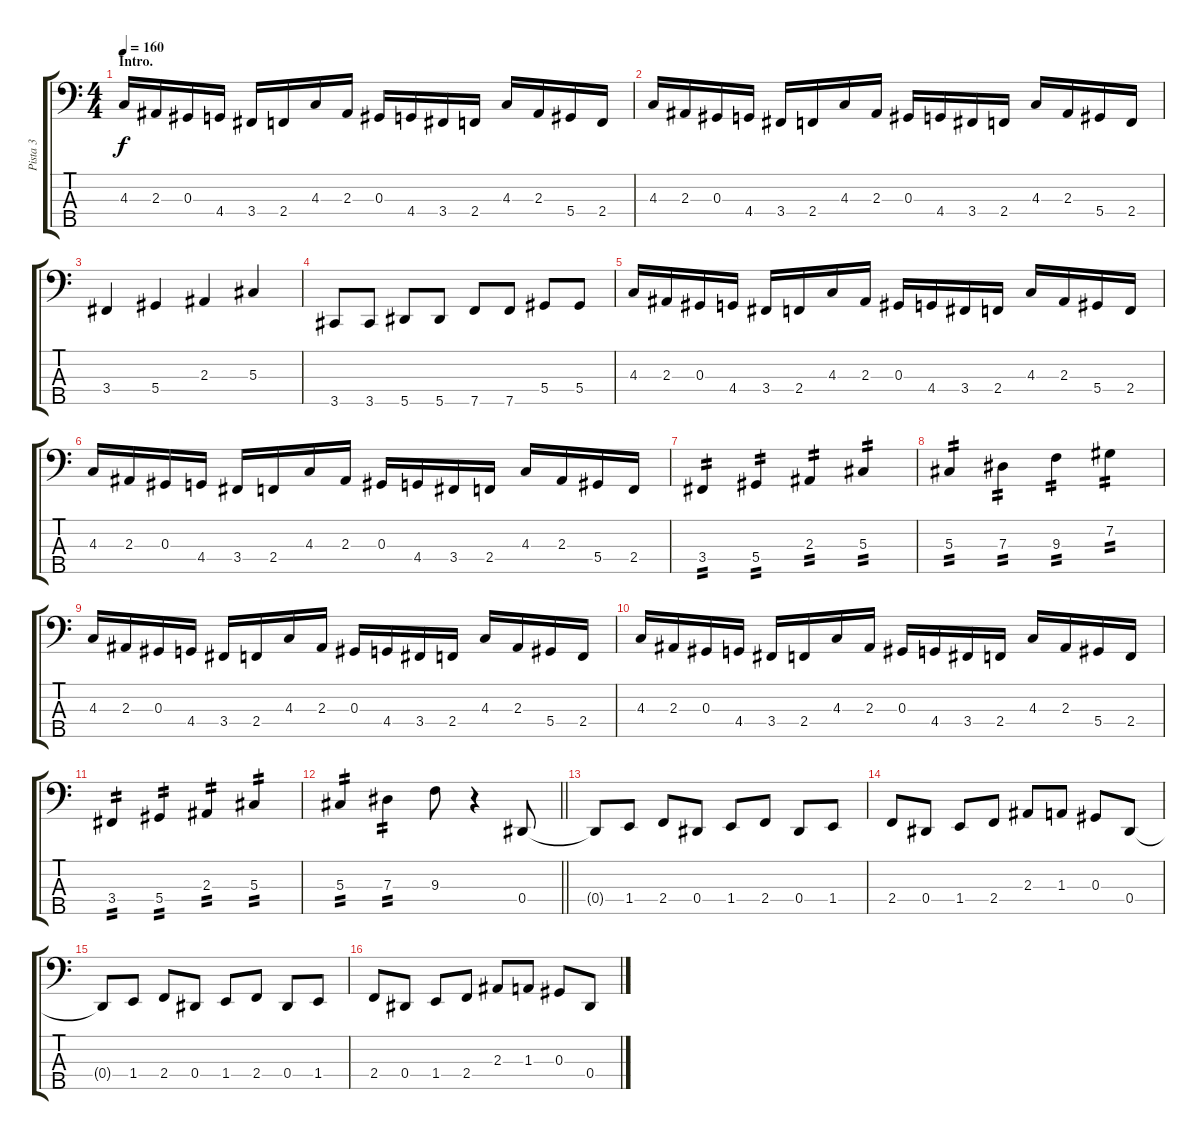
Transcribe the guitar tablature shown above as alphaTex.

\track ("Pista 3" "Pista 3") {instrument electricbassfinger}
\staff {score tabs}
\tuning (Gb2 Db2 Ab1 Eb1 Bb0) {hide}
\ts (4 4)
\section ("" "Intro.")
\tempo 160
\clef f4
\ks c
4.3.16{dy f instrument electricbassfinger} 2.3.16 0.3.16 4.4.16 3.4.16 2.4.16 4.3.16 2.3.16 0.3.16 4.4.16 3.4.16 2.4.16 4.3.16 2.3.16 5.4.16 2.4.16 |
4.3.16 2.3.16 0.3.16 4.4.16 3.4.16 2.4.16 4.3.16 2.3.16 0.3.16 4.4.16 3.4.16 2.4.16 4.3.16 2.3.16 5.4.16 2.4.16 |
3.4.4 5.4.4 2.3.4 5.3.4 |
3.5.8 3.5.8 5.5.8 5.5.8 7.5.8 7.5.8 5.4.8 5.4.8 |
4.3.16 2.3.16 0.3.16 4.4.16 3.4.16 2.4.16 4.3.16 2.3.16 0.3.16 4.4.16 3.4.16 2.4.16 4.3.16 2.3.16 5.4.16 2.4.16 |
4.3.16 2.3.16 0.3.16 4.4.16 3.4.16 2.4.16 4.3.16 2.3.16 0.3.16 4.4.16 3.4.16 2.4.16 4.3.16 2.3.16 5.4.16 2.4.16 |
3.4.4{tp 2} 5.4.4{tp 2} 2.3.4{tp 2} 5.3.4{tp 2} |
5.3.4{tp 2} 7.3.4{tp 2} 9.3.4{tp 2} 7.2.4{tp 2} |
4.3.16 2.3.16 0.3.16 4.4.16 3.4.16 2.4.16 4.3.16 2.3.16 0.3.16 4.4.16 3.4.16 2.4.16 4.3.16 2.3.16 5.4.16 2.4.16 |
4.3.16 2.3.16 0.3.16 4.4.16 3.4.16 2.4.16 4.3.16 2.3.16 0.3.16 4.4.16 3.4.16 2.4.16 4.3.16 2.3.16 5.4.16 2.4.16 |
3.4.4{tp 2} 5.4.4{tp 2} 2.3.4{tp 2} 5.3.4{tp 2} |
\barLineRight lightlight
5.3.4{tp 2} 7.3.4{tp 2} 9.3.8 r.4 0.4.8 |
0.4{t}.8 1.4.8 2.4.8 0.4.8 1.4.8 2.4.8 0.4.8 1.4.8 |
2.4.8 0.4.8 1.4.8 2.4.8 2.3.8 1.3.8 0.3.8 0.4.8 |
0.4{t}.8 1.4.8 2.4.8 0.4.8 1.4.8 2.4.8 0.4.8 1.4.8 |
2.4.8 0.4.8 1.4.8 2.4.8 2.3.8 1.3.8 0.3.8 0.4.8
